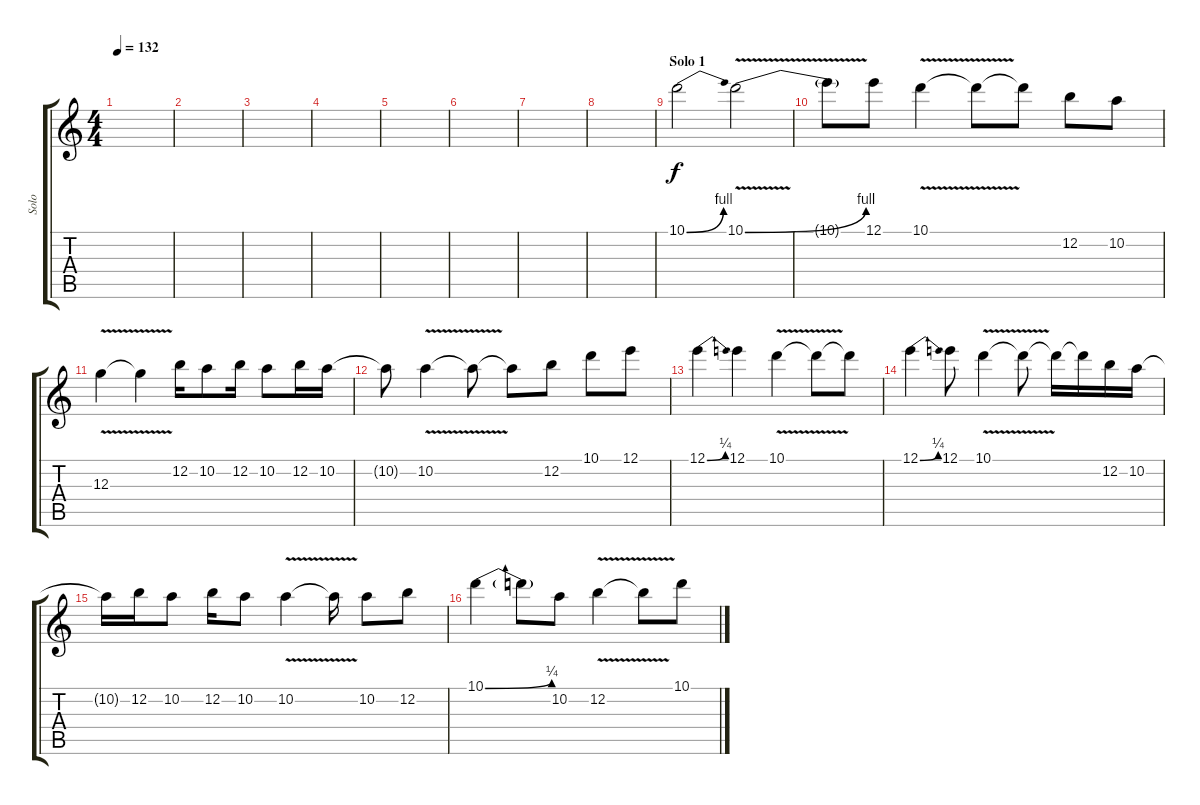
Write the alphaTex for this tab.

\track ("Solo" "Solo") {instrument overdrivenguitar}
\staff {score tabs}
\tuning (E4 B3 G3 D3 A2 E2) {hide}
\ts (4 4)
\tempo 132
\clef g2
\ks c
|
|
|
|
|
|
|
|
\section ("" "Solo 1")
10.1{be (bend 0 0 60 4)}.2 10.1{be (bend 0 0 60 4) v}.2 |
10.1{t}.8 12.1.8 10.1{v}.4 10.1{t}.8 10.1{t}.8 12.2.8 10.2.8 |
12.3{v}.4 12.3{t}.4 12.2.16 10.2.8 12.2.16 10.2.8 12.2.16 10.2.16 |
10.2{t}.8 10.2{v}.4 10.2{t}.8 10.2{t}.8 12.2.8 10.1.8 12.1.8 |
12.1{be (bend 0 0 60 1)}.4 12.1.4 10.1{v}.4 10.1{t}.8 10.1{t}.8 |
12.1{be (bend 0 0 60 1)}.4 12.1.8 10.1{v}.4 10.1{t}.8 10.1{t}.16 10.1{t}.16 12.2.16 10.2.16 |
10.2{t}.16 12.2.16 10.2.8 12.2.16 10.2.8 10.2{v}.4 10.2{t}.16 10.2.8 12.2.8 |
10.1{be (bend 0 0 60 1)}.4 10.1{t}.8 10.2.8 12.2{v}.4 12.2{t}.8 10.1.8
